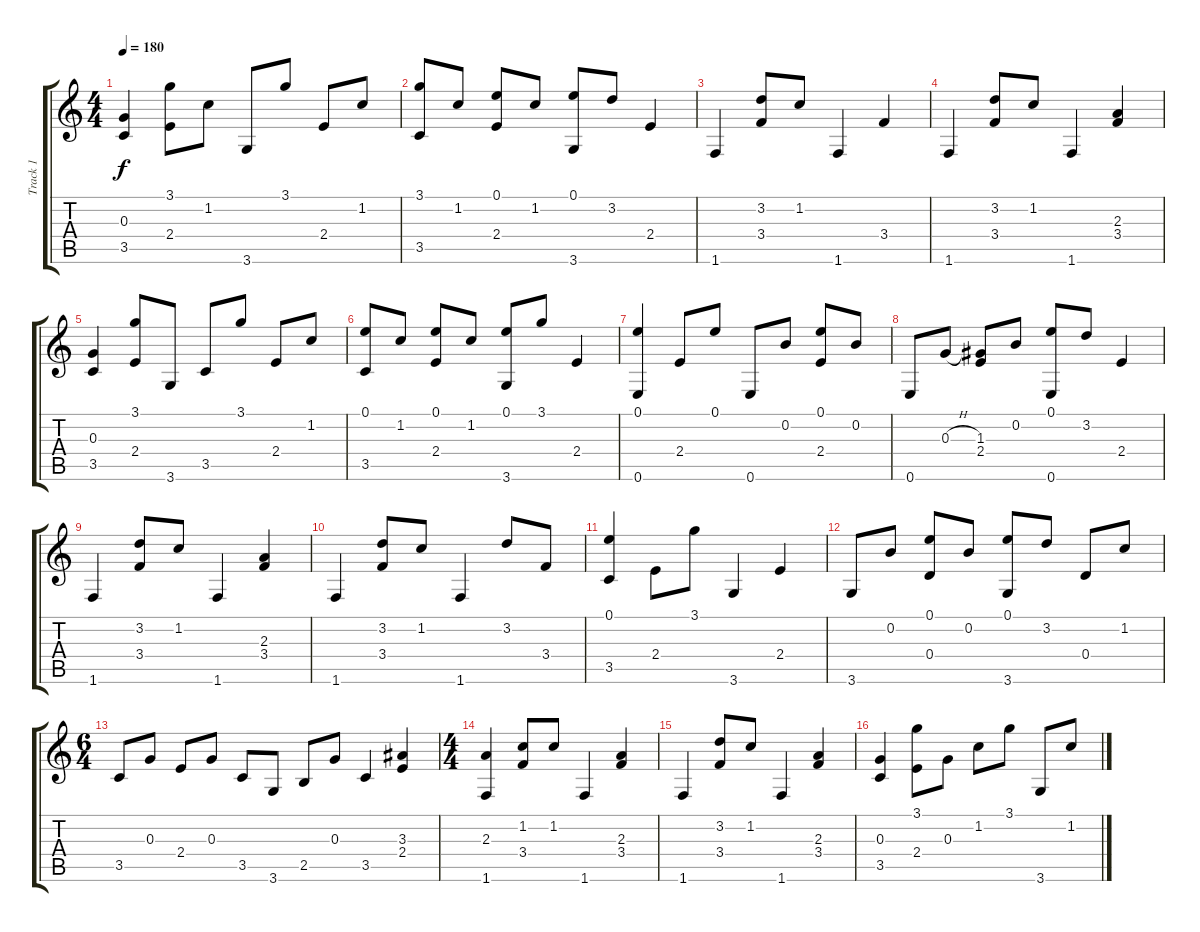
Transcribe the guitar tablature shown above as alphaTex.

\track ("Track 1" "Track 1") {instrument acousticguitarsteel}
\staff {score tabs}
\tuning (E4 B3 G3 D3 A2 E2) {hide}
\ts (4 4)
\tempo 180
\clef g2
\ks c
(0.3 3.5).4{dy f} (3.1 2.4).8 1.2.8 3.6.8 3.1.8 2.4.8 1.2.8 |
(3.1 3.5).8 1.2.8 (0.1 2.4).8 1.2.8 (0.1 3.6).8 3.2.8 2.4.4 |
1.6.4 (3.2 3.4).8 1.2.8 1.6.4 3.4.4 |
1.6.4 (3.2 3.4).8 1.2.8 1.6.4 (2.3 3.4).4 |
(0.3 3.5).4 (3.1 2.4).8 3.6.8 3.5.8 3.1.8 2.4.8 1.2.8 |
(0.1 3.5).8 1.2.8 (0.1 2.4).8 1.2.8 (0.1 3.6).8 3.1.8 2.4.4 |
(0.1 0.6).4 2.4.8 0.1.8 0.6.8 0.2.8 (0.1 2.4).8 0.2.8 |
0.6.8 0.3{h}.8 (1.3 2.4).8 0.2.8 (0.1 0.6).8 3.2.8 2.4.4 |
1.6.4 (3.2 3.4).8 1.2.8 1.6.4 (2.3 3.4).4 |
1.6.4 (3.2 3.4).8 1.2.8 1.6.4 3.2.8 3.4.8 |
(0.1 3.5).4 2.4.8 3.1.8 3.6.4 2.4.4 |
3.6.8 0.2.8 (0.1 0.4).8 0.2.8 (0.1 3.6).8 3.2.8 0.4.8 1.2.8 |
\ts (6 4)
3.5.8 0.3.8 2.4.8 0.3.8 3.5.8 3.6.8 2.5.8 0.3.8 3.5.4 (3.3 2.4).4 |
\ts (4 4)
(2.3 1.6).4 (1.2 3.4).8 1.2.8 1.6.4 (2.3 3.4).4 |
1.6.4 (3.2 3.4).8 1.2.8 1.6.4 (2.3 3.4).4 |
(0.3 3.5).4 (3.1 2.4).8 0.3.8 1.2.8 3.1.8 3.6.8 1.2.8
